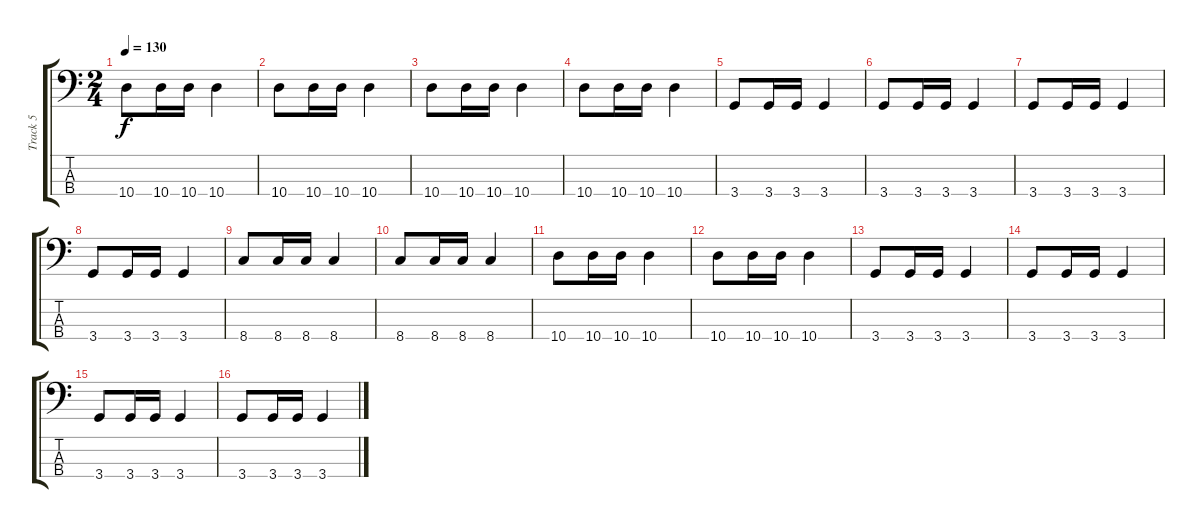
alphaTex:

\track ("Track 5" "Track 5") {instrument electricbassfinger}
\staff {score tabs}
\tuning (G2 D2 A1 E1) {hide}
\ts (2 4)
\tempo 130
\clef f4
\ks c
10.4.8{dy f} 10.4.16 10.4.16 10.4.4 |
10.4.8 10.4.16 10.4.16 10.4.4 |
10.4.8 10.4.16 10.4.16 10.4.4 |
10.4.8 10.4.16 10.4.16 10.4.4 |
3.4.8 3.4.16 3.4.16 3.4.4 |
3.4.8 3.4.16 3.4.16 3.4.4 |
3.4.8 3.4.16 3.4.16 3.4.4 |
3.4.8 3.4.16 3.4.16 3.4.4 |
8.4.8 8.4.16 8.4.16 8.4.4 |
8.4.8 8.4.16 8.4.16 8.4.4 |
10.4.8 10.4.16 10.4.16 10.4.4 |
10.4.8 10.4.16 10.4.16 10.4.4 |
3.4.8 3.4.16 3.4.16 3.4.4 |
3.4.8 3.4.16 3.4.16 3.4.4 |
3.4.8 3.4.16 3.4.16 3.4.4 |
3.4.8 3.4.16 3.4.16 3.4.4
